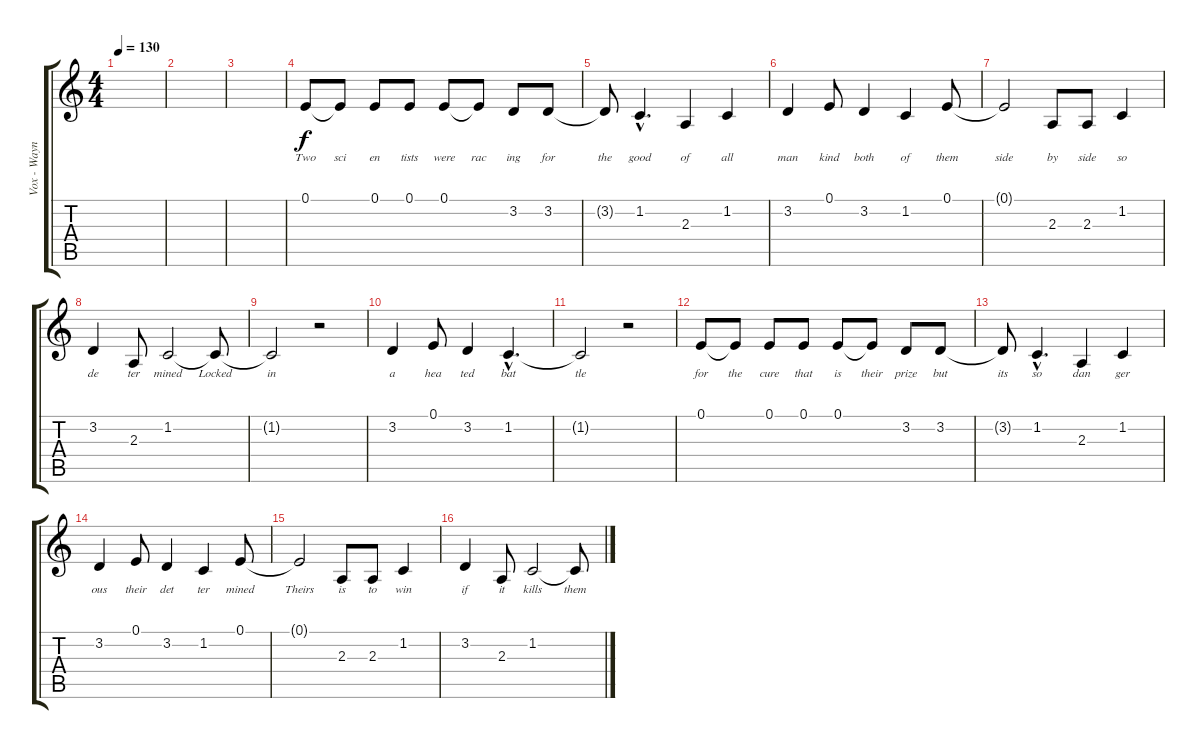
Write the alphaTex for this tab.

\track ("Vox - Wayne" "Vox - Wayn") {instrument altosax}
\staff {score tabs}
\tuning (E4 B3 G3 D3 A2 E2) {hide}
\ts (4 4)
\tempo 130
\clef g2
\ks c
|
|
|
0.1.8{lyrics (0 "Two") lyrics (1 "") lyrics (2 "") lyrics (3 "") lyrics (4 "")} 0.1{t}.8{lyrics (0 "sci") lyrics (1 "") lyrics (2 "") lyrics (3 "") lyrics (4 "")} 0.1.8{lyrics (0 "en") lyrics (1 "") lyrics (2 "") lyrics (3 "") lyrics (4 "")} 0.1.8{lyrics (0 "tists") lyrics (1 "") lyrics (2 "") lyrics (3 "") lyrics (4 "")} 0.1.8{lyrics (0 "were") lyrics (1 "") lyrics (2 "") lyrics (3 "") lyrics (4 "")} 0.1{t}.8{lyrics (0 "rac") lyrics (1 "") lyrics (2 "") lyrics (3 "") lyrics (4 "")} 3.2.8{lyrics (0 "ing") lyrics (1 "") lyrics (2 "") lyrics (3 "") lyrics (4 "")} 3.2.8{lyrics (0 "for") lyrics (1 "") lyrics (2 "") lyrics (3 "") lyrics (4 "")} |
3.2{t}.8{lyrics (0 "the") lyrics (1 "") lyrics (2 "") lyrics (3 "") lyrics (4 "")} 1.2{hac}.4{d lyrics (0 "good") lyrics (1 "") lyrics (2 "") lyrics (3 "") lyrics (4 "")} 2.3.4{lyrics (0 "of") lyrics (1 "") lyrics (2 "") lyrics (3 "") lyrics (4 "")} 1.2.4{lyrics (0 "all") lyrics (1 "") lyrics (2 "") lyrics (3 "") lyrics (4 "")} |
3.2.4{lyrics (0 "man") lyrics (1 "") lyrics (2 "") lyrics (3 "") lyrics (4 "")} 0.1.8{lyrics (0 "kind") lyrics (1 "") lyrics (2 "") lyrics (3 "") lyrics (4 "")} 3.2.4{lyrics (0 "both") lyrics (1 "") lyrics (2 "") lyrics (3 "") lyrics (4 "")} 1.2.4{lyrics (0 "of") lyrics (1 "") lyrics (2 "") lyrics (3 "") lyrics (4 "")} 0.1.8{lyrics (0 "them") lyrics (1 "") lyrics (2 "") lyrics (3 "") lyrics (4 "")} |
0.1{t}.2{lyrics (0 "side") lyrics (1 "") lyrics (2 "") lyrics (3 "") lyrics (4 "")} 2.3.8{lyrics (0 "by") lyrics (1 "") lyrics (2 "") lyrics (3 "") lyrics (4 "")} 2.3.8{lyrics (0 "side") lyrics (1 "") lyrics (2 "") lyrics (3 "") lyrics (4 "")} 1.2.4{lyrics (0 "so") lyrics (1 "") lyrics (2 "") lyrics (3 "") lyrics (4 "")} |
3.2.4{lyrics (0 "de") lyrics (1 "") lyrics (2 "") lyrics (3 "") lyrics (4 "")} 2.3.8{lyrics (0 "ter") lyrics (1 "") lyrics (2 "") lyrics (3 "") lyrics (4 "")} 1.2.2{lyrics (0 "mined") lyrics (1 "") lyrics (2 "") lyrics (3 "") lyrics (4 "")} 1.2{t}.8{lyrics (0 "Locked") lyrics (1 "") lyrics (2 "") lyrics (3 "") lyrics (4 "")} |
1.2{t}.2{lyrics (0 "in") lyrics (1 "") lyrics (2 "") lyrics (3 "") lyrics (4 "")} r.2 |
3.2.4{lyrics (0 "a") lyrics (1 "") lyrics (2 "") lyrics (3 "") lyrics (4 "")} 0.1.8{lyrics (0 "hea") lyrics (1 "") lyrics (2 "") lyrics (3 "") lyrics (4 "")} 3.2.4{lyrics (0 "ted") lyrics (1 "") lyrics (2 "") lyrics (3 "") lyrics (4 "")} 1.2{hac}.4{d lyrics (0 "bat") lyrics (1 "") lyrics (2 "") lyrics (3 "") lyrics (4 "")} |
1.2{t}.2{lyrics (0 "tle") lyrics (1 "") lyrics (2 "") lyrics (3 "") lyrics (4 "")} r.2 |
0.1.8{lyrics (0 "for") lyrics (1 "") lyrics (2 "") lyrics (3 "") lyrics (4 "")} 0.1{t}.8{lyrics (0 "the") lyrics (1 "") lyrics (2 "") lyrics (3 "") lyrics (4 "")} 0.1.8{lyrics (0 "cure") lyrics (1 "") lyrics (2 "") lyrics (3 "") lyrics (4 "")} 0.1.8{lyrics (0 "that") lyrics (1 "") lyrics (2 "") lyrics (3 "") lyrics (4 "")} 0.1.8{lyrics (0 "is") lyrics (1 "") lyrics (2 "") lyrics (3 "") lyrics (4 "")} 0.1{t}.8{lyrics (0 "their") lyrics (1 "") lyrics (2 "") lyrics (3 "") lyrics (4 "")} 3.2.8{lyrics (0 "prize") lyrics (1 "") lyrics (2 "") lyrics (3 "") lyrics (4 "")} 3.2.8{lyrics (0 "but") lyrics (1 "") lyrics (2 "") lyrics (3 "") lyrics (4 "")} |
3.2{t}.8{lyrics (0 "its") lyrics (1 "") lyrics (2 "") lyrics (3 "") lyrics (4 "")} 1.2{hac}.4{d lyrics (0 "so") lyrics (1 "") lyrics (2 "") lyrics (3 "") lyrics (4 "")} 2.3.4{lyrics (0 "dan") lyrics (1 "") lyrics (2 "") lyrics (3 "") lyrics (4 "")} 1.2.4{lyrics (0 "ger") lyrics (1 "") lyrics (2 "") lyrics (3 "") lyrics (4 "")} |
3.2.4{lyrics (0 "ous") lyrics (1 "") lyrics (2 "") lyrics (3 "") lyrics (4 "")} 0.1.8{lyrics (0 "their") lyrics (1 "") lyrics (2 "") lyrics (3 "") lyrics (4 "")} 3.2.4{lyrics (0 "det") lyrics (1 "") lyrics (2 "") lyrics (3 "") lyrics (4 "")} 1.2.4{lyrics (0 "ter") lyrics (1 "") lyrics (2 "") lyrics (3 "") lyrics (4 "")} 0.1.8{lyrics (0 "mined") lyrics (1 "") lyrics (2 "") lyrics (3 "") lyrics (4 "")} |
0.1{t}.2{lyrics (0 "Theirs") lyrics (1 "") lyrics (2 "") lyrics (3 "") lyrics (4 "")} 2.3.8{lyrics (0 "is") lyrics (1 "") lyrics (2 "") lyrics (3 "") lyrics (4 "")} 2.3.8{lyrics (0 "to") lyrics (1 "") lyrics (2 "") lyrics (3 "") lyrics (4 "")} 1.2.4{lyrics (0 "win") lyrics (1 "") lyrics (2 "") lyrics (3 "") lyrics (4 "")} |
3.2.4{lyrics (0 "if") lyrics (1 "") lyrics (2 "") lyrics (3 "") lyrics (4 "")} 2.3.8{lyrics (0 "it") lyrics (1 "") lyrics (2 "") lyrics (3 "") lyrics (4 "")} 1.2.2{lyrics (0 "kills") lyrics (1 "") lyrics (2 "") lyrics (3 "") lyrics (4 "")} 1.2{t}.8{lyrics (0 "them") lyrics (1 "") lyrics (2 "") lyrics (3 "") lyrics (4 "")}
